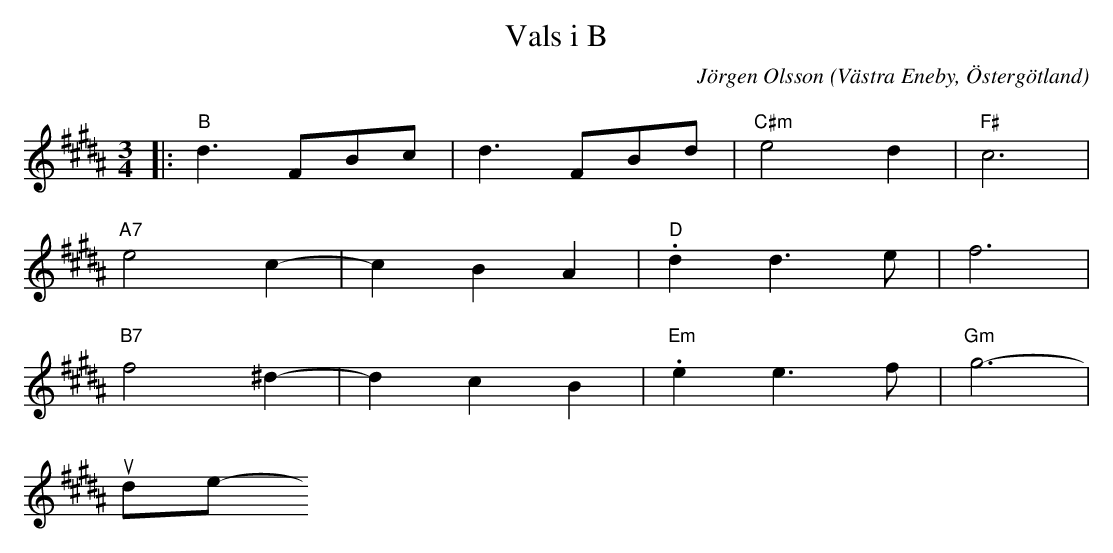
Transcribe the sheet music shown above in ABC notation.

X:1
T:Vals i B
C:Jörgen Olsson
O:Västra Eneby, Östergötland
Q:160
M:3/4
L:1/8
K:B
|:"B" d3 FBc|d3 FBd|"C#m" e4d2|"F#" c6 |
"A7" e4 c2-|c2B2A2 |"D" .d2 d3 e|f6 |
"B7" f4 ^d2-|d2c2B2 |"Em" .e2 e3 f|"Gm" g6 |
 - under konstruktion -
